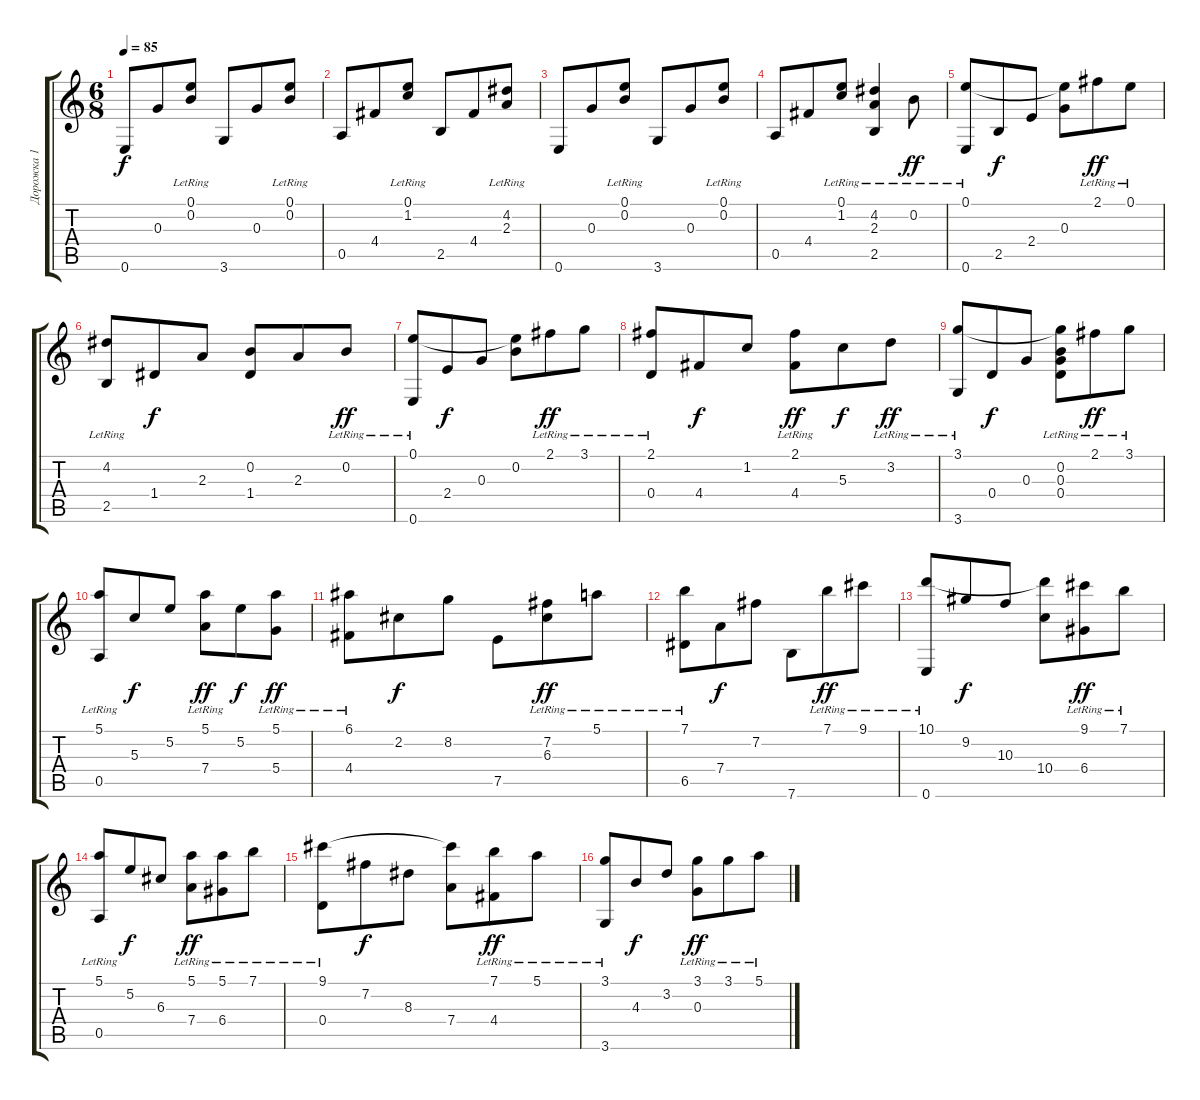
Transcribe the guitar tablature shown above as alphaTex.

\track ("Дорожка 1" "Дорожка 1") {instrument acousticguitarsteel}
\staff {score tabs}
\tuning (E4 B3 G3 D3 A2 E2) {hide}
\ts (6 8)
\tempo 85
\clef g2
\ks c
0.6.8{dy f instrument acousticguitarsteel} 0.3.8 (0.1{lr} 0.2).8 3.6.8 0.3.8 (0.1{lr} 0.2).8 |
0.5.8 4.4.8 (0.1{lr} 1.2).8 2.5.8 4.4.8 (4.2{lr} 2.3).8 |
0.6.8 0.3.8 (0.1{lr} 0.2).8 3.6.8 0.3.8 (0.1{lr} 0.2).8 |
0.5.8 4.4.8 (0.1{lr} 1.2).8 (4.2{lr} 2.3 2.5).4 0.2{lr}.8{dy ff} |
(0.1{lr} 0.6).8 2.5.8{dy f} 2.4.8 (0.1{t} 0.3).8 2.1{lr}.8{dy ff} 0.1{lr}.8 |
(4.2{lr} 2.5).8 1.4.8{dy f} 2.3.8 (0.2 1.4).8 2.3.8 0.2{lr}.8{dy ff} |
(0.1{lr} 0.6).8 2.4.8{dy f} 0.3.8 (0.1{t} 0.2).8 2.1{lr}.8{dy ff} 3.1{lr}.8 |
(2.1{lr} 0.4).8 4.4.8{dy f} 1.2.8 (2.1{lr} 4.4).8{dy ff} 5.3.8{dy f} 3.2{lr}.8{dy ff} |
(3.1{lr} 3.6).8 0.4.8{dy f} 0.3.8 (3.1{t} 0.2{lr} 0.3{lr} 0.4{lr}).8 2.1{lr}.8{dy ff} 3.1{lr}.8 |
(5.1{lr} 0.5).8 5.3.8{dy f} 5.2.8 (5.1{lr} 7.4{lr}).8{dy ff} 5.2.8{dy f} (5.1{lr} 5.4).8{dy ff} |
(6.1{lr} 4.4).8 2.2.8{dy f} 8.2.8 7.5.8 (7.2{lr} 6.3).8{dy ff} 5.1{lr}.8 |
(7.1{lr} 6.5).8 7.4.8{dy f} 7.2.8 7.6.8 7.1{lr}.8{dy ff} 9.1{lr}.8 |
(10.1{lr} 0.6).8 9.2.8{dy f} 10.3.8 (10.1{t} 10.4).8 (9.1{lr} 6.4).8{dy ff} 7.1{lr}.8 |
(5.1{lr} 0.5).8 5.2.8{dy f} 6.3.8 (5.1{lr} 7.4).8{dy ff} (5.1{lr} 6.4).8 7.1{lr}.8 |
(9.1{lr} 0.4).8 7.2.8{dy f} 8.3.8 (9.1{t} 7.4).8 (7.1{lr} 4.4).8{dy ff} 5.1{lr}.8 |
(3.1{lr} 3.6).8 4.3.8{dy f} 3.2.8 (3.1{lr} 0.3).8{dy ff} 3.1{lr}.8 5.1{lr}.8
